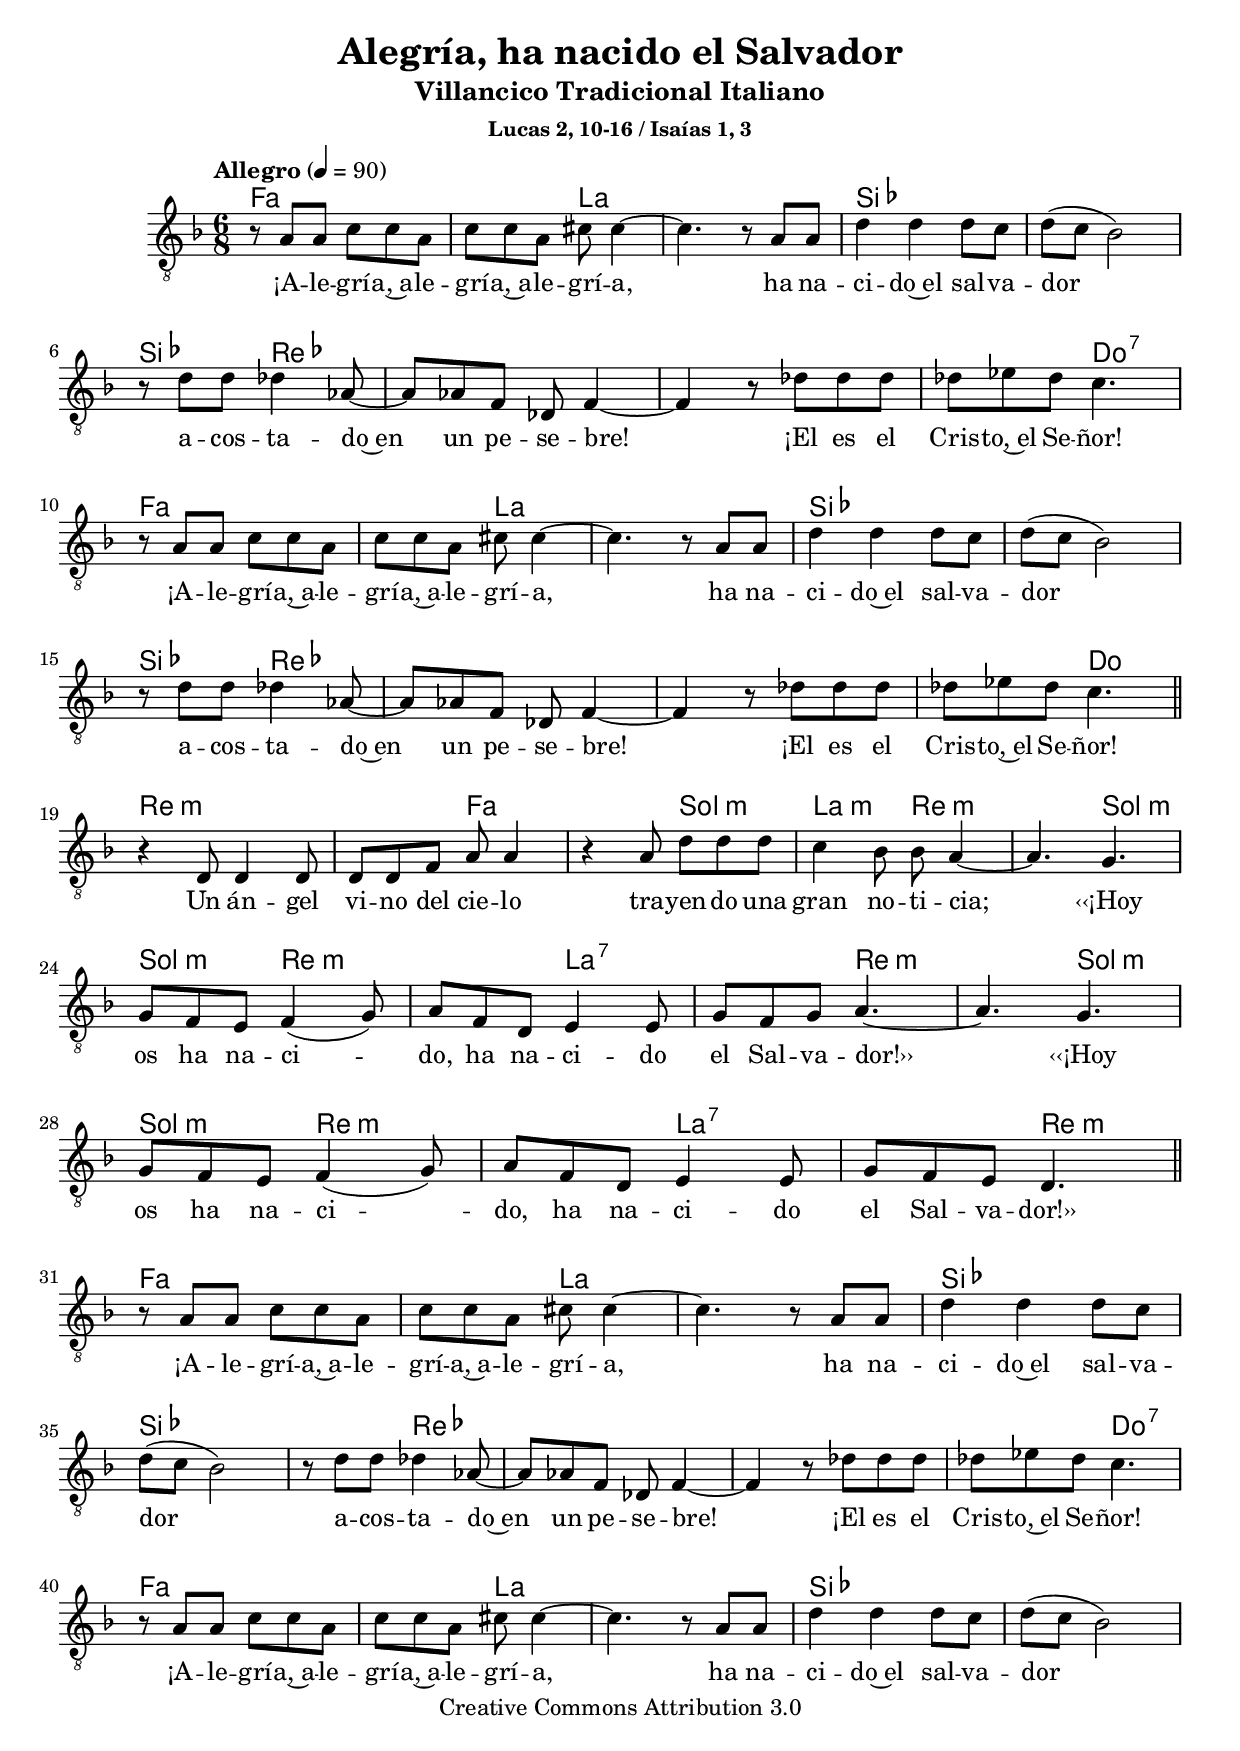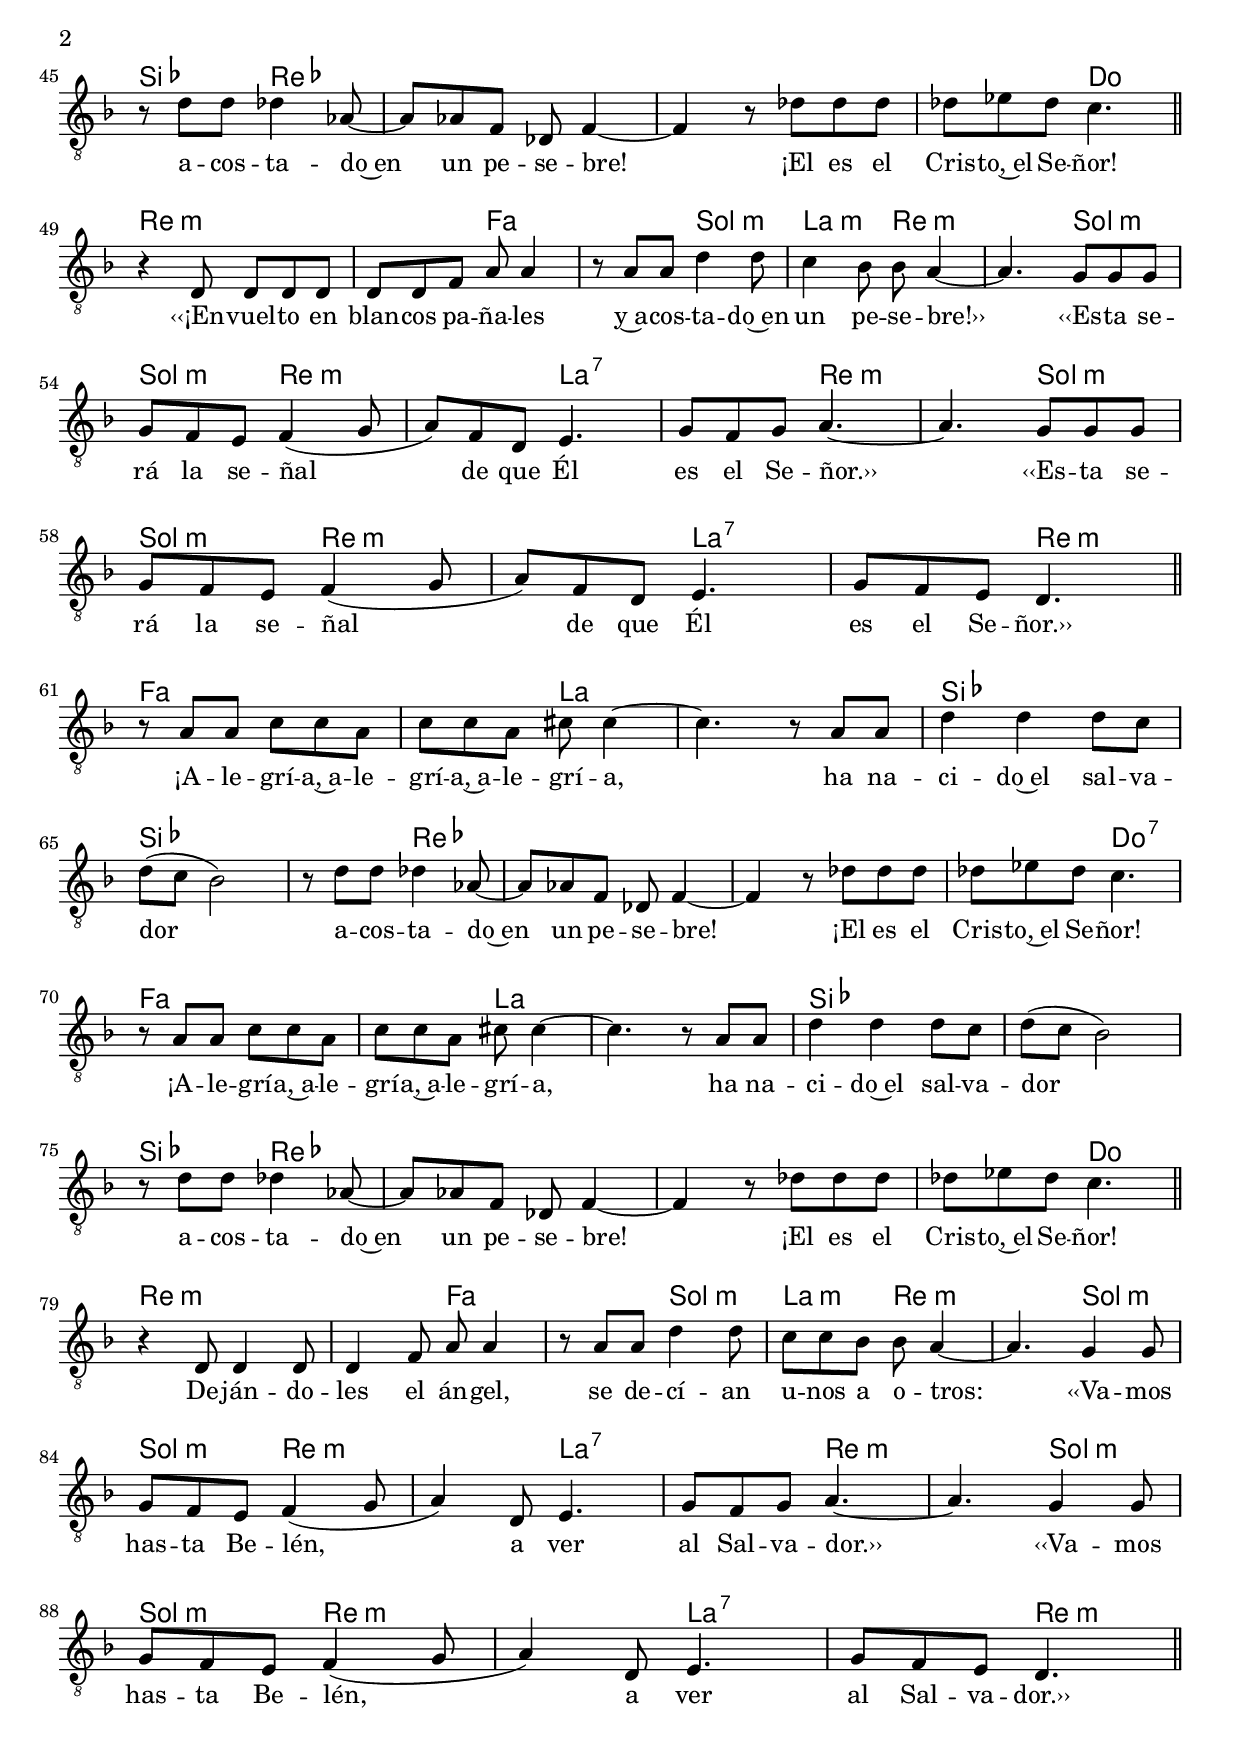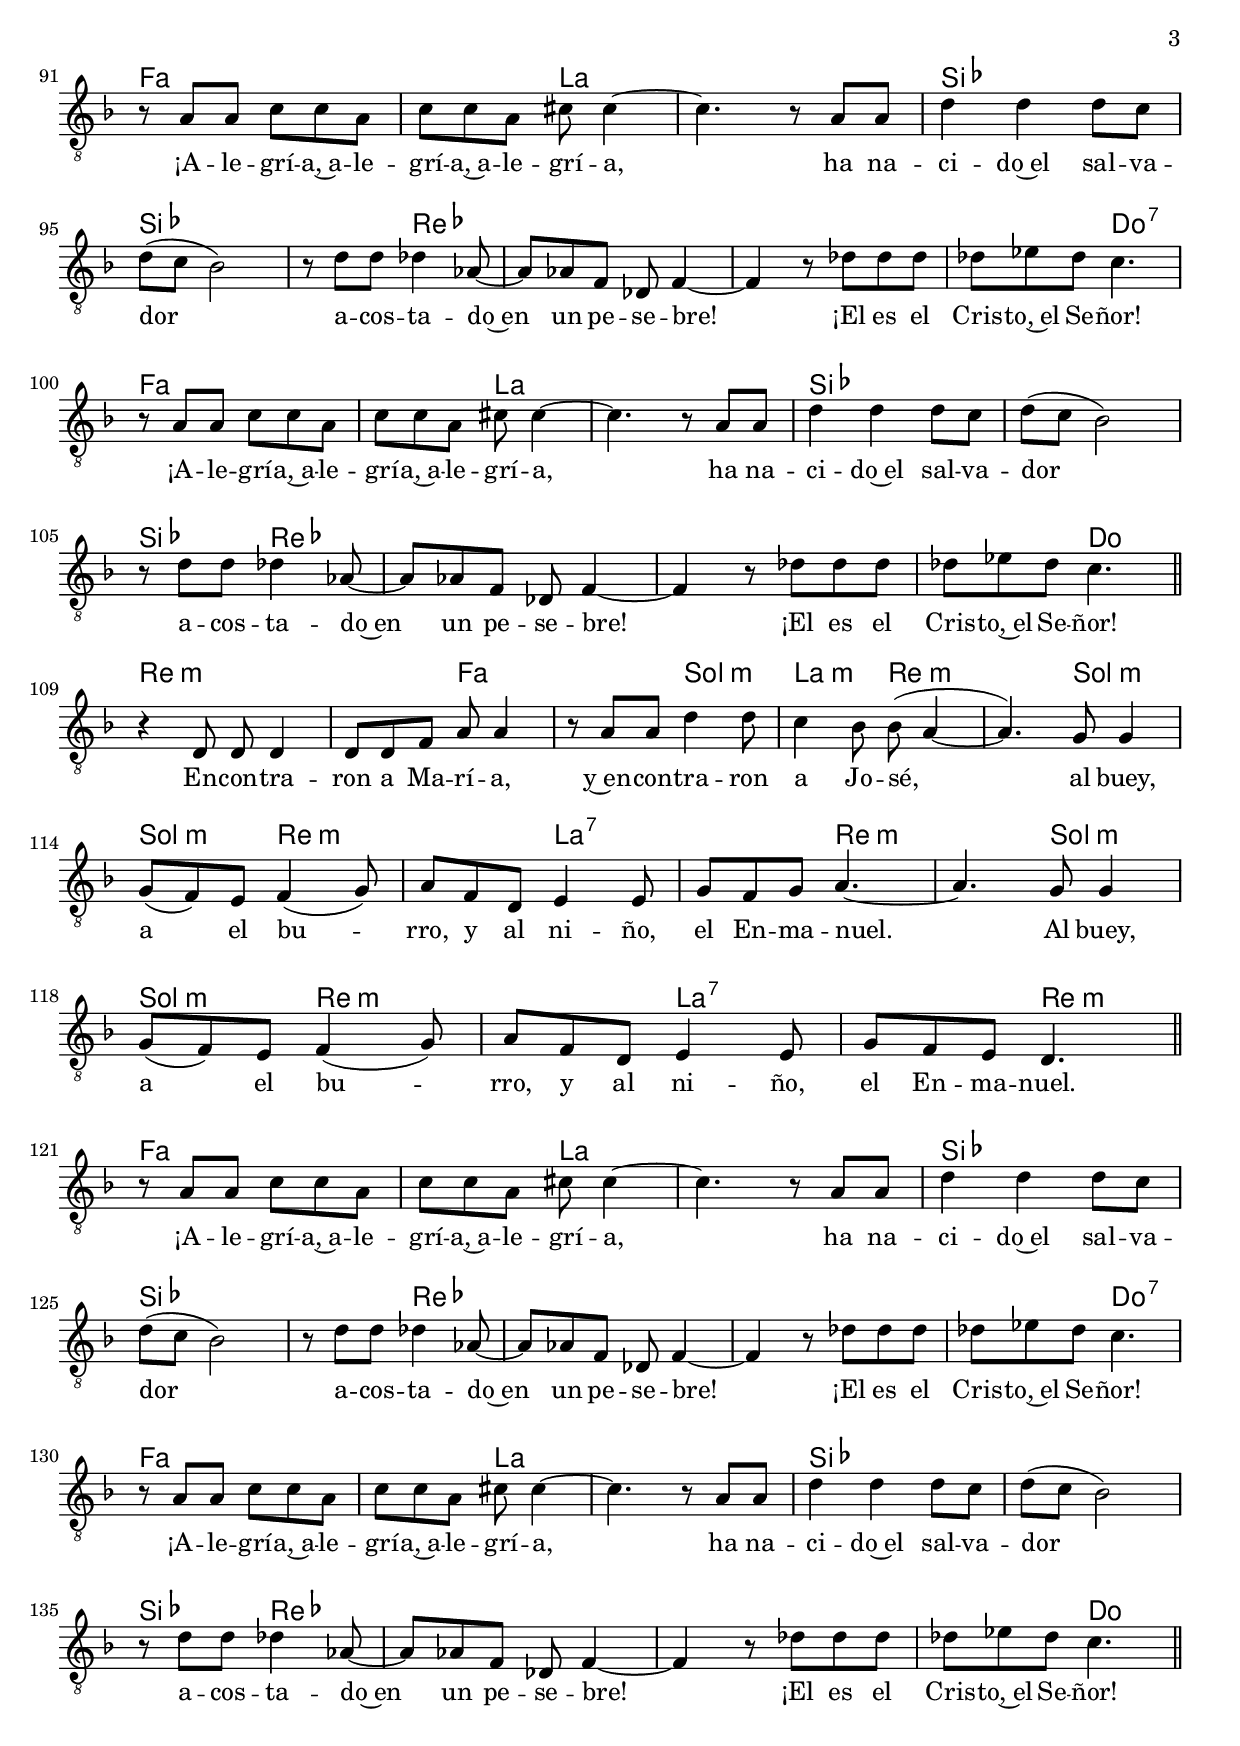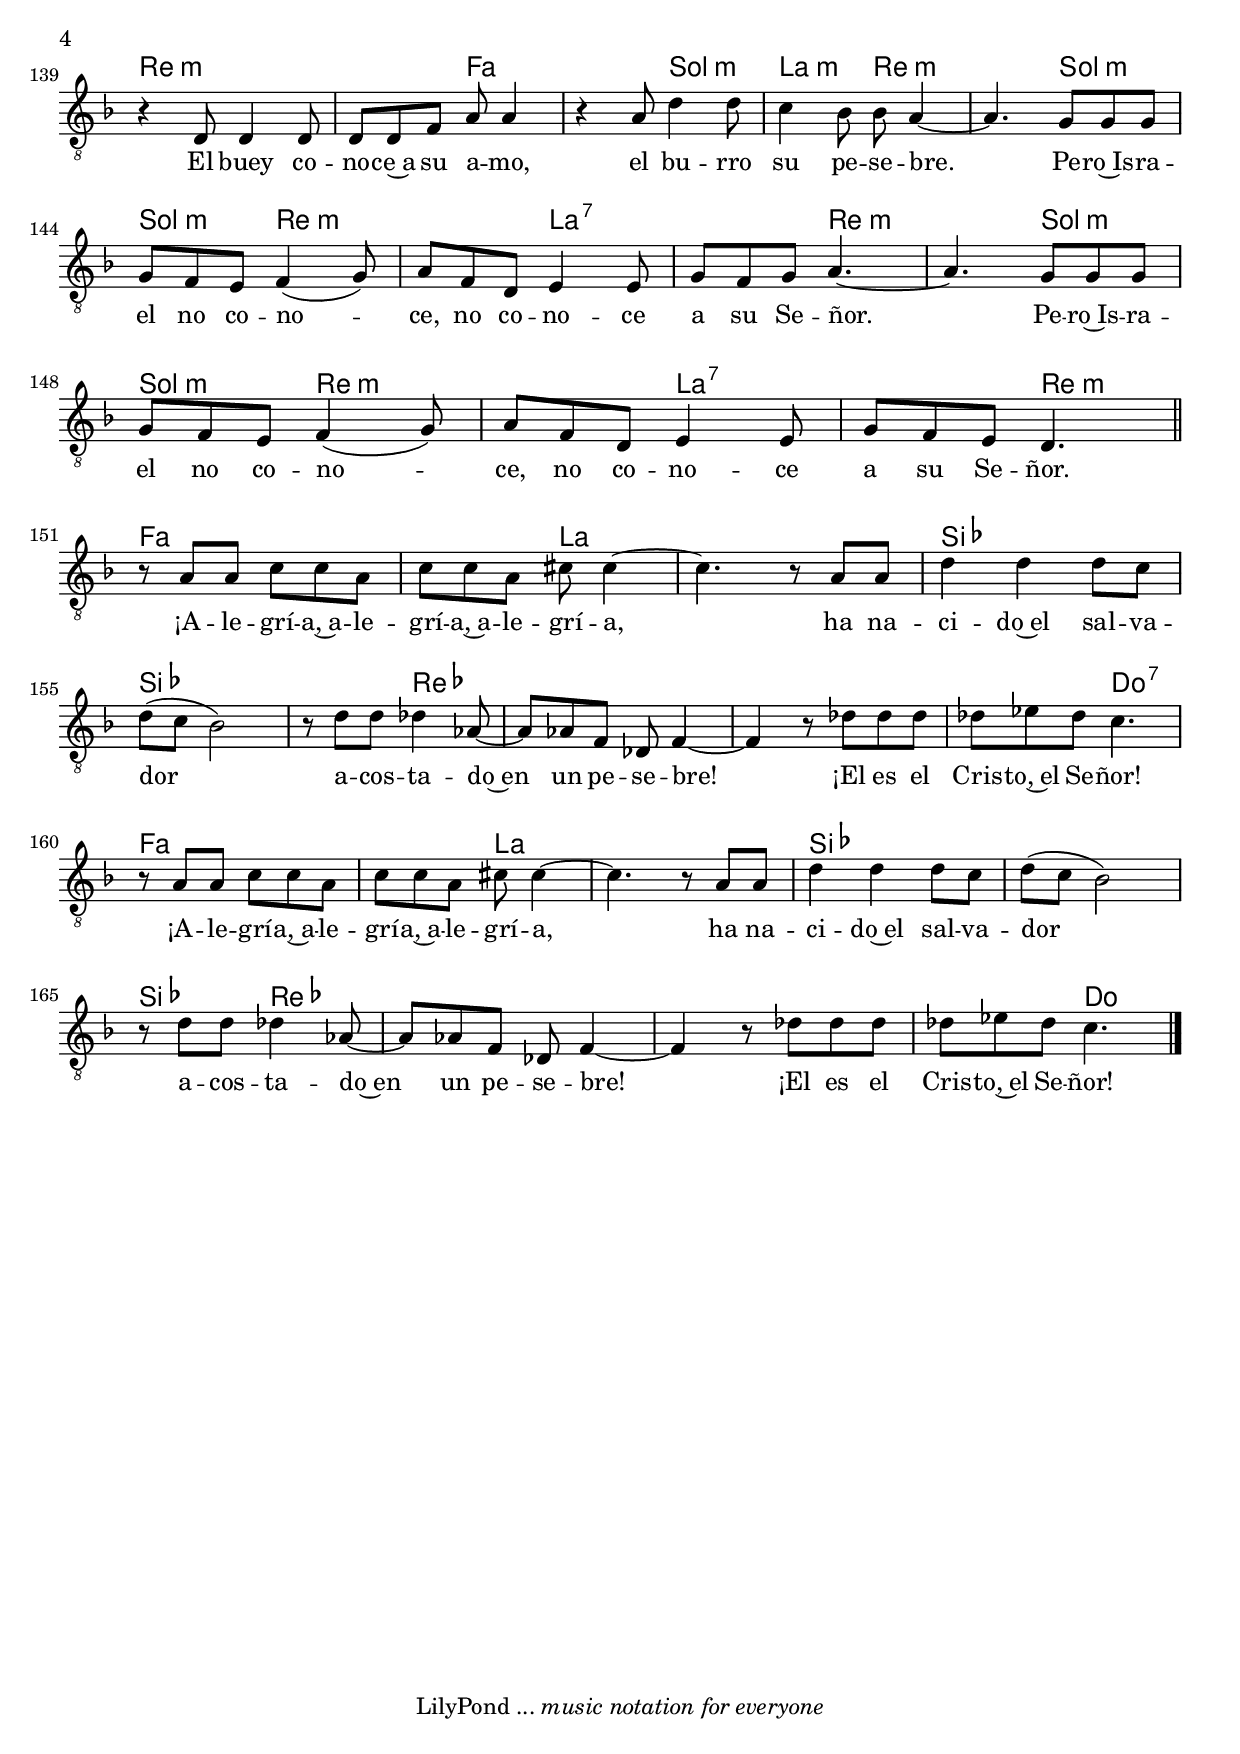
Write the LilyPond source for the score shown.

% ****************************************************************
%	Alegria, ha nacido el Salvador - Coro mixto
%	by serach.sam@
% ****************************************************************
\language "espanol"
\version "2.23.2"

% --- Global parameters
particle = 1
jump = \break

% --- Includes
%\include "global.ily"
%\include "soprano.ily"

% --- Global size
% #(set-global-staff-size 20)

% --- Header
%\markup { \fill-line { \center-column { \fontsize #5 "Alegría, ha nacido el Salvador" \fontsize #3 "Tradicional Italiano - Lucas 2, 10-16 / Isaías 1, 3" } } }
%\markup { \fill-line { " " \right-column { \fontsize #2 "Arreglo y Adaptación: Linda Martínez" } } }
%\markup { \fill-line { " " \right-column { \fontsize #2 "Samuel Gutiérrez" } } }
\header {
  title = "Alegría, ha nacido el Salvador"
  subtitle = "Villancico Tradicional Italiano"
  subsubtitle = "Lucas 2, 10-16 / Isaías 1, 3"
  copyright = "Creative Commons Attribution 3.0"
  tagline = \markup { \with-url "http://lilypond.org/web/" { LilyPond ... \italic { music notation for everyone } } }
  breakbefore = ##t
}

% --- Music
global = {
    \tempo "Allegro" 4=90
  \key fa \major
  \time 6/8

  s2.*18
  \bar "||"
  s2.*12
  \bar "||"
  s2.*18
  \bar "||"
  s2.*12
  \bar "||"
  s2.*18
  \bar "||"
  s2.*12
  \bar "||"
  s2.*18
  \bar "||"
  s2.*12
  \bar "||"
  s2.*18
  \bar "||"
  s2.*12
  \bar "||"
  s2.*18
  \bar "|."
}

voice = \relative do' {
  \clef "G_8"

  r8 la la do do la
  do8 do la dos dos4~
  dos4. r8 la la
  re4 re re8 do
  re8( do sib2)
  r8 re re reb4 lab8~
  lab8 lab fa reb fa4~
  fa4 r8 reb' reb reb
  reb8 mib reb do4. \break

  r8 la la do do la
  do8 do la dos dos4~
  dos4. r8 la la
  re4 re re8 do
  re8( do sib2)
  r8 re re reb4 lab8~
  lab8 lab fa reb fa4~
  fa4 r8 reb' reb reb
  reb8 mib reb do4. \break

  r4 re,8 re4 re8
  re8 re fa la la4
  r4 la8 re re re
  do4 sib8 sib la4 ~
  la4. sol \break
  sol8 fa mi fa4( sol8)
  la8 fa re mi4 mi8
  sol8 fa sol la4.~
  la4. sol \break
  sol8 fa mi fa4( sol8)
  la8 fa re mi4 mi8
  sol8 fa mi re4. \break

  r8 la' la do do la
  do8 do la dos dos4~
  dos4. r8 la la
  re4 re re8 do
  re8( do sib2)
  r8 re re reb4 lab8~
  lab8 lab fa reb fa4~
  fa4 r8 reb' reb reb
  reb8 mib reb do4. \break

  r8 la la do do la
  do8 do la dos dos4~
  dos4. r8 la la
  re4 re re8 do
  re8( do sib2)
  r8 re re reb4 lab8~
  lab8 lab fa reb fa4~
  fa4 r8 reb' reb reb
  reb8 mib reb do4. \break

  r4 re,8 re8 re re8
  re8 re fa la la4
  r8 la8 la re4 re8
  do4 sib8 sib la4 ~
  la4. sol8 sol sol \break
  sol8 fa mi fa4( sol8
  la8) fa8 re mi4.
  sol8 fa sol la4.~
  la4. sol8 sol sol \break
  sol8 fa mi fa4( sol8
  la8) fa8 re mi4.
  sol8 fa mi re4. \break

  r8 la' la do do la
  do8 do la dos dos4~
  dos4. r8 la la
  re4 re re8 do
  re8( do sib2)
  r8 re re reb4 lab8~
  lab8 lab fa reb fa4~
  fa4 r8 reb' reb reb
  reb8 mib reb do4. \break

  r8 la la do do la
  do8 do la dos dos4~
  dos4. r8 la la
  re4 re re8 do
  re8( do sib2)
  r8 re re reb4 lab8~
  lab8 lab fa reb fa4~
  fa4 r8 reb' reb reb
  reb8 mib reb do4. \break

  r4 re,8 re4 re8
  re4 fa8 la la4
  r8 la8 la re4 re8
  do8 do sib8 sib la4 ~
  la4. sol4 sol8 \break
  sol8 fa mi fa4( sol8
  la4) re,8 mi4.
  sol8 fa sol la4.~
  la4. sol4 sol8 \break
  sol8 fa mi fa4( sol8
  la4) re,8 mi4.
  sol8 fa mi re4. \break

  r8 la' la do do la
  do8 do la dos dos4~
  dos4. r8 la la
  re4 re re8 do
  re8( do sib2)
  r8 re re reb4 lab8~
  lab8 lab fa reb fa4~
  fa4 r8 reb' reb reb
  reb8 mib reb do4. \break

  r8 la la do do la
  do8 do la dos dos4~
  dos4. r8 la la
  re4 re re8 do
  re8( do sib2)
  r8 re re reb4 lab8~
  lab8 lab fa reb fa4~
  fa4 r8 reb' reb reb
  reb8 mib reb do4. \break

  r4 re,8 re re4
  re8 re fa la la4
  r8 la8 la re4 re8
  do4 sib8 sib( la4 ~
  la4.) sol8 sol4 \break
  sol8( fa) mi fa4( sol8)
  la8 fa re mi4 mi8
  sol8 fa sol la4.~
  la4. sol8 sol4 \break
  sol8( fa) mi fa4( sol8)
  la8 fa re mi4 mi8
  sol8 fa mi re4. \break

  r8 la' la do do la
  do8 do la dos dos4~
  dos4. r8 la la
  re4 re re8 do
  re8( do sib2)
  r8 re re reb4 lab8~
  lab8 lab fa reb fa4~
  fa4 r8 reb' reb reb
  reb8 mib reb do4. \break

  r8 la la do do la
  do8 do la dos dos4~
  dos4. r8 la la
  re4 re re8 do
  re8( do sib2)
  r8 re re reb4 lab8~
  lab8 lab fa reb fa4~
  fa4 r8 reb' reb reb
  reb8 mib reb do4. \break

  r4 re,8 re4 re8
  re8 re fa la la4
  r4 la8 re4 re8
  do4 sib8 sib la4 ~
  la4. sol8 sol sol \break
  sol8 fa mi fa4( sol8)
  la8 fa re mi4 mi8
  sol8 fa sol la4.~
  la4. sol8 sol sol \break
  sol8 fa mi fa4( sol8)
  la8 fa re mi4 mi8
  sol8 fa mi re4. \break

  r8 la' la do do la
  do8 do la dos dos4~
  dos4. r8 la la
  re4 re re8 do
  re8( do sib2)
  r8 re re reb4 lab8~
  lab8 lab fa reb fa4~
  fa4 r8 reb' reb reb
  reb8 mib reb do4. \break

  r8 la la do do la
  do8 do la dos dos4~
  dos4. r8 la la
  re4 re re8 do
  re8( do sib2)
  r8 re re reb4 lab8~
  lab8 lab fa reb fa4~
  fa4 r8 reb' reb reb
  reb8 mib reb do4. \break
}

% --- Lyrics
voice-lyrics = \lyricmode {
  ¡A -- le -- grí -- a,~a -- le -- grí -- a,~a -- le -- grí -- a,
  ha na -- ci -- do~el sal -- va -- dor
  a -- cos -- ta -- do~en un pe -- se -- bre!
  ¡El es el Cris -- to,~el Se -- ñor!
  ¡A -- le -- grí -- a,~a -- le -- grí -- a,~a -- le -- grí -- a,
  ha na -- ci -- do~el sal -- va -- dor
  a -- cos -- ta -- do~en un pe -- se -- bre!
  ¡El es el Cris -- to,~el Se -- ñor!

  Un án -- gel vi -- no del cie -- lo tra -- yen -- do una gran no -- ti -- cia;
  ‹‹¡Hoy os ha na -- ci -- do, ha na -- ci -- do el Sal -- va -- dor!››
  ‹‹¡Hoy os ha na -- ci -- do, ha na -- ci -- do el Sal -- va -- dor!››

  ¡A -- le -- grí -- a,~a -- le -- grí -- a,~a -- le -- grí -- a,
  ha na -- ci -- do~el sal -- va -- dor
  a -- cos -- ta -- do~en un pe -- se -- bre!
  ¡El es el Cris -- to,~el Se -- ñor!
  ¡A -- le -- grí -- a,~a -- le -- grí -- a,~a -- le -- grí -- a,
  ha na -- ci -- do~el sal -- va -- dor
  a -- cos -- ta -- do~en un pe -- se -- bre!
  ¡El es el Cris -- to,~el Se -- ñor!

  ‹‹¡En -- vuel -- to en blan -- cos pa -- ña -- les y~a -- cos -- ta -- do~en un pe -- se -- bre!››
  ‹‹Es -- ta se -- rá la se -- ñal de que Él es el Se -- ñor.››
  ‹‹Es -- ta se -- rá la se -- ñal de que Él es el Se -- ñor.››

  ¡A -- le -- grí -- a,~a -- le -- grí -- a,~a -- le -- grí -- a,
  ha na -- ci -- do~el sal -- va -- dor
  a -- cos -- ta -- do~en un pe -- se -- bre!
  ¡El es el Cris -- to,~el Se -- ñor!
  ¡A -- le -- grí -- a,~a -- le -- grí -- a,~a -- le -- grí -- a,
  ha na -- ci -- do~el sal -- va -- dor
  a -- cos -- ta -- do~en un pe -- se -- bre!
  ¡El es el Cris -- to,~el Se -- ñor!

  De -- ján -- do -- les el án -- gel, se de -- cí -- an u -- nos a o -- tros:
  ‹‹Va -- mos has -- ta Be -- lén, a ver al Sal -- va -- dor.››
  ‹‹Va -- mos has -- ta Be -- lén, a ver al Sal -- va -- dor.››

  ¡A -- le -- grí -- a,~a -- le -- grí -- a,~a -- le -- grí -- a,
  ha na -- ci -- do~el sal -- va -- dor
  a -- cos -- ta -- do~en un pe -- se -- bre!
  ¡El es el Cris -- to,~el Se -- ñor!
  ¡A -- le -- grí -- a,~a -- le -- grí -- a,~a -- le -- grí -- a,
  ha na -- ci -- do~el sal -- va -- dor
  a -- cos -- ta -- do~en un pe -- se -- bre!
  ¡El es el Cris -- to,~el Se -- ñor!

  En -- con -- tra -- ron a Ma -- rí -- a, y~en -- con -- tra -- ron a Jo -- sé,
  al buey, a el bu -- rro, y al ni -- ño, el En -- ma -- nuel.
  Al buey, a el bu -- rro, y al ni -- ño, el En -- ma -- nuel.

  ¡A -- le -- grí -- a,~a -- le -- grí -- a,~a -- le -- grí -- a,
  ha na -- ci -- do~el sal -- va -- dor
  a -- cos -- ta -- do~en un pe -- se -- bre!
  ¡El es el Cris -- to,~el Se -- ñor!
  ¡A -- le -- grí -- a,~a -- le -- grí -- a,~a -- le -- grí -- a,
  ha na -- ci -- do~el sal -- va -- dor
  a -- cos -- ta -- do~en un pe -- se -- bre!
  ¡El es el Cris -- to,~el Se -- ñor!

  El buey co -- no -- ce~a su a -- mo, el bu -- rro su pe -- se -- bre.
  Pe -- ro~Is -- ra -- el no co -- no -- ce, no co -- no -- ce a su Se -- ñor.
  Pe -- ro~Is -- ra -- el no co -- no -- ce, no co -- no -- ce a su Se -- ñor.

  ¡A -- le -- grí -- a,~a -- le -- grí -- a,~a -- le -- grí -- a,
  ha na -- ci -- do~el sal -- va -- dor
  a -- cos -- ta -- do~en un pe -- se -- bre!
  ¡El es el Cris -- to,~el Se -- ñor!
  ¡A -- le -- grí -- a,~a -- le -- grí -- a,~a -- le -- grí -- a,
  ha na -- ci -- do~el sal -- va -- dor
  a -- cos -- ta -- do~en un pe -- se -- bre!
  ¡El es el Cris -- to,~el Se -- ñor!
}

% --- Harmony
harmonies = \new ChordNames {
  \set ChordNames.midiInstrument = "string ensemble 2"
  \set ChordNames.midiMaximumVolume = #0.6
  \set chordChanges = ##t
  \chordmode {
    \italianChords
    fa2. fa4. la4. la2. sib2. sib2. sib4. reb4. reb2. reb2. reb4. do4.:7
    fa2. fa4. la4. la2. sib2. sib2. sib4. reb4. reb2. reb2. reb4. do4.

    re2.:m re4.:m fa4. fa4. sol4.:m la4.:m re4.:m
    re4.:m sol4.:m sol4.:m re4.:m re4.:m la4.:7 la4.:7 re4.:m
    re4.:m sol4.:m sol4.:m re4.:m re4.:m la4.:7 la4.:7 re4.:m

    fa2. fa4. la4. la2. sib2. sib2. sib4. reb4. reb2. reb2. reb4. do4.:7
    fa2. fa4. la4. la2. sib2. sib2. sib4. reb4. reb2. reb2. reb4. do4.

    re2.:m re4.:m fa4. fa4. sol4.:m la4.:m re4.:m
    re4.:m sol4.:m sol4.:m re4.:m re4.:m la4.:7 la4.:7 re4.:m
    re4.:m sol4.:m sol4.:m re4.:m re4.:m la4.:7 la4.:7 re4.:m

    fa2. fa4. la4. la2. sib2. sib2. sib4. reb4. reb2. reb2. reb4. do4.:7
    fa2. fa4. la4. la2. sib2. sib2. sib4. reb4. reb2. reb2. reb4. do4.

    re2.:m re4.:m fa4. fa4. sol4.:m la4.:m re4.:m
    re4.:m sol4.:m sol4.:m re4.:m re4.:m la4.:7 la4.:7 re4.:m
    re4.:m sol4.:m sol4.:m re4.:m re4.:m la4.:7 la4.:7 re4.:m

    fa2. fa4. la4. la2. sib2. sib2. sib4. reb4. reb2. reb2. reb4. do4.:7
    fa2. fa4. la4. la2. sib2. sib2. sib4. reb4. reb2. reb2. reb4. do4.

    re2.:m re4.:m fa4. fa4. sol4.:m la4.:m re4.:m
    re4.:m sol4.:m sol4.:m re4.:m re4.:m la4.:7 la4.:7 re4.:m
    re4.:m sol4.:m sol4.:m re4.:m re4.:m la4.:7 la4.:7 re4.:m

    fa2. fa4. la4. la2. sib2. sib2. sib4. reb4. reb2. reb2. reb4. do4.:7
    fa2. fa4. la4. la2. sib2. sib2. sib4. reb4. reb2. reb2. reb4. do4.

    re2.:m re4.:m fa4. fa4. sol4.:m la4.:m re4.:m
    re4.:m sol4.:m sol4.:m re4.:m re4.:m la4.:7 la4.:7 re4.:m
    re4.:m sol4.:m sol4.:m re4.:m re4.:m la4.:7 la4.:7 re4.:m

    fa2. fa4. la4. la2. sib2. sib2. sib4. reb4. reb2. reb2. reb4. do4.:7
    fa2. fa4. la4. la2. sib2. sib2. sib4. reb4. reb2. reb2. reb4. do4.
  }
}

% --- Metronome
time = 4
%\include "metronome.ily"

% --- Sheet
\score {
  <<
    \harmonies
    \new Staff {
      \set Staff.midiInstrument = #"english horn"
      %\set Staff.midiMaximumVolume = #1.5
      <<
        \new Voice = "voice" { <<\global \voice>> }
        \new Lyrics \lyricsto "voice" { \voice-lyrics }
      >>
    }
  >>
  \midi {}
  \layout {}
}

% --- Paper
\paper {
  #(set-default-paper-size "letter")
  page-breaking = #ly:page-turn-breaking
}
